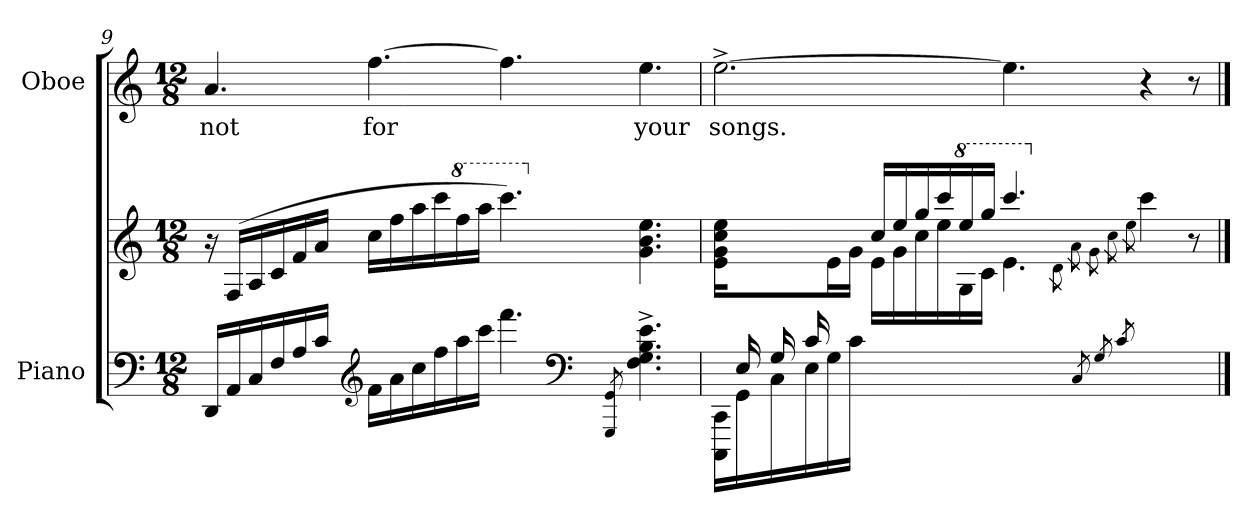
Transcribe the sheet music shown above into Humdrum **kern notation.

**kern	**kern	**kern	**text
*part2	*part2	*part1	*part1
*staff3	*staff2	*staff1	*staff1
*I"Piano	*	*I"Oboe	*
*I'Pno.	*	*I'Ob.	*
!!LO:LB:g=z
*clefF4	*clefG2	*clefG2	*
*k[]	*k[]	*k[]	*
*M12/8	*M12/8	*M12/8	*
=9	=9	=9	=9
!	!	!	!LO:LY:b
16DD/LL	16r	4.a/	not
16AA/	(16F/LL	.	.
16C/	16A/	.	.
16F/	16c/	.	.
16A/	16f/	.	.
16c/JJ	16a/JJ	.	.
*clefG2	*	*	*
!	!	!	!LO:LY:b
16f\LL	16cc\LL	[4.ff\	for
16a\	16ff\	.	.
16cc\	16aa\	.	.
16ff\	16ccc\	.	.
*	*8va	*	*
16aa\	16fff\	.	.
16ccc\JJ	16aaa\JJ	.	.
4.fff\	4.cccc\)	4.ff\]	.
*clefF4	*	*	*
8qGGG/ 8qGG/	.	.	.
*	*X8va	*	*
!	!	!	!LO:LY:b
4.F\^ 4.G\^ 4.B\^ 4.e\^	4.g\ 4.b\ 4.ee\	4.ee\	your
=10	=10	=10	=10
*^	*^	*	*
!	!	!	!	!	!LO:LY:b
16ryy	(<16CCC\ 16CC\LL	16e\ 16g\ 16cc\ 16ee\LL	4.ryy	[2.ee^\	songs.
(16E/	16GG\	8.ryy	.	.	.
16G/	16C\	.	.	.	.
16c/	16E\	.	.	.	.
2..ryy	16G\	16e\	.	.	.
.	16c\JJ	16g\JJ	.	.	.
.	2.ryy	16cc/LL	16e\LL	.	.
.	.	16ee/	16g\	.	.
.	.	16gg/	16cc\	.	.
.	.	16ccc/	16ee\	.	.
*	*	*8va	*	*	*
.	.	16eee/	16g\	.	.
.	.	16ggg/JJ	16cc\JJ	.	.
.	.	4.cccc/)	4.ee\)	4.ee\]	.
*	*	*X8va	*	*	*
.	.	8qd\	.	.	.
.	.	8qa\	.	.	.
8qC/L	.	8qg\	.	.	.
8qG/	.	8qcc\	.	.	.
8qc/	.	8qee\J	.	.	.
4.ryy	4ryy	4ccc\	4.ryy	4r	.
.	8ryy	8r	.	8r	.
*v	*v	*	*	*	*
*	*v	*v	*	*
==	==	==	==
*-	*-	*-	*-
